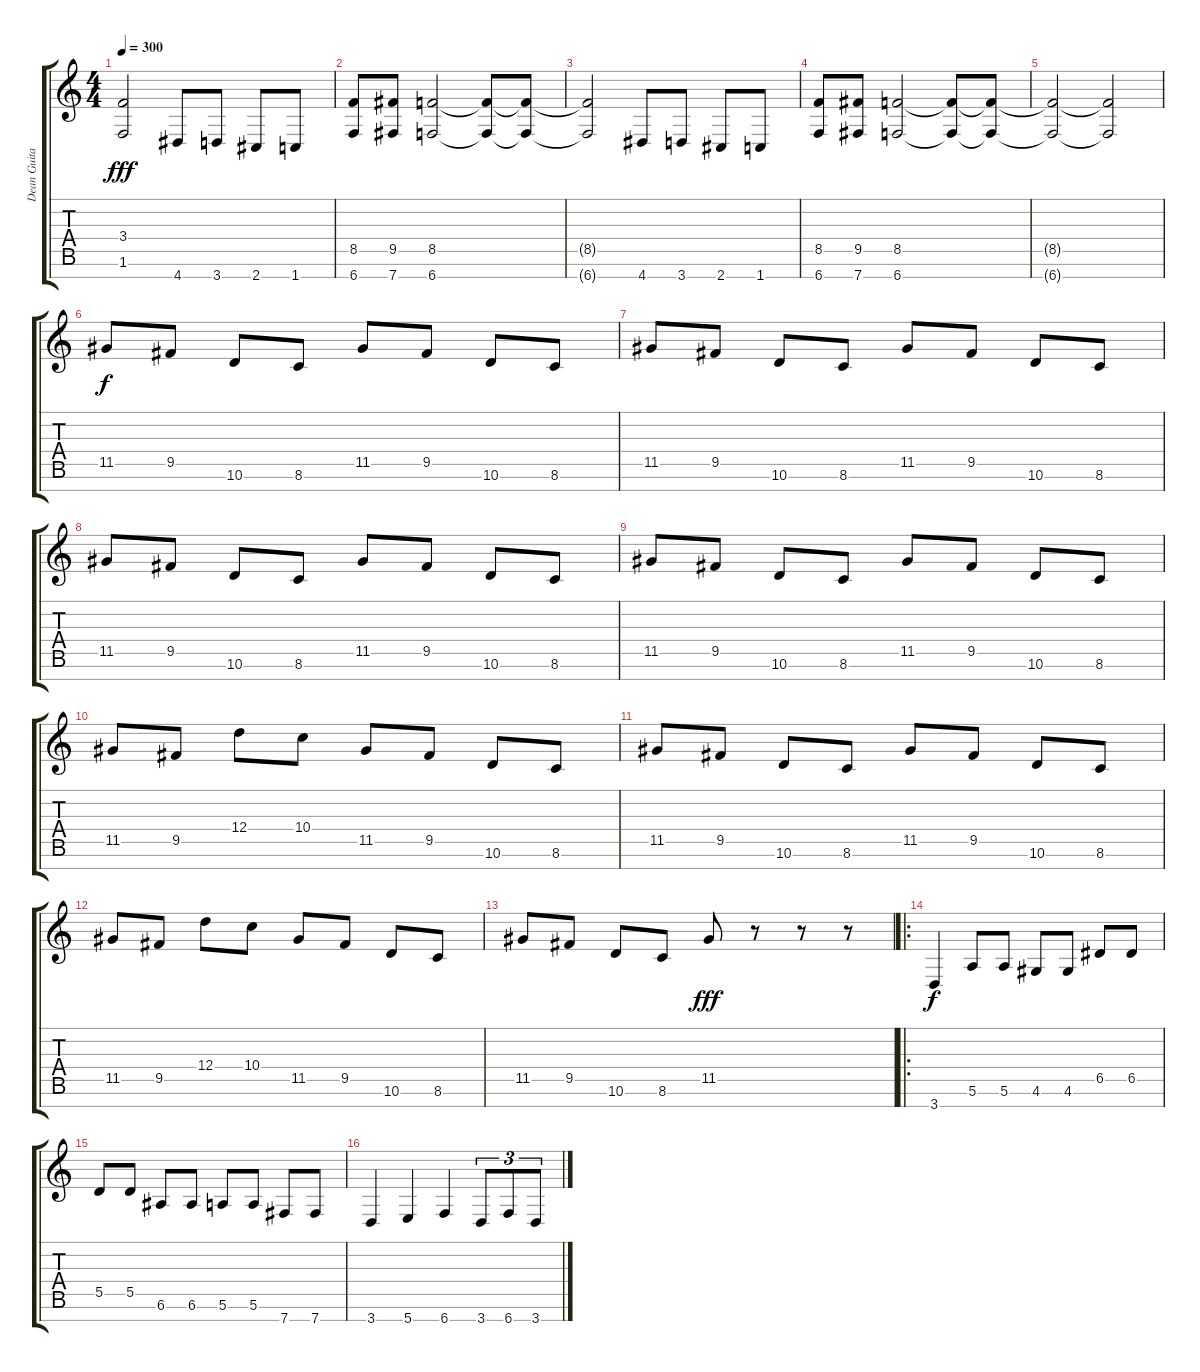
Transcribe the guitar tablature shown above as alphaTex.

\track ("Dean Guitar (8 string)" "Dean Guita") {instrument distortionguitar}
\staff {score tabs}
\tuning (E4 B3 G3 D3 A2 E2 B1) {hide}
\ts (4 4)
\tempo 300
\clef g2
\ks c
(3.4 1.6).2{dy fff} 4.7.8 3.7.8 2.7.8 1.7.8 |
(8.5 6.7).8 (9.5 7.7).8 (8.5 6.7).2 (8.5{t} 6.7{t}).8 (8.5{t} 6.7{t}).8 |
(8.5{t} 6.7{t}).2 4.7.8 3.7.8 2.7.8 1.7.8 |
(8.5 6.7).8 (9.5 7.7).8 (8.5 6.7).2 (8.5{t} 6.7{t}).8 (8.5{t} 6.7{t}).8 |
(8.5{t} 6.7{t}).2 (8.5{t} 6.7{t}).2 |
11.5.8{dy f} 9.5.8 10.6.8 8.6.8 11.5.8 9.5.8 10.6.8 8.6.8 |
11.5.8 9.5.8 10.6.8 8.6.8 11.5.8 9.5.8 10.6.8 8.6.8 |
11.5.8 9.5.8 10.6.8 8.6.8 11.5.8 9.5.8 10.6.8 8.6.8 |
11.5.8 9.5.8 10.6.8 8.6.8 11.5.8 9.5.8 10.6.8 8.6.8 |
11.5.8 9.5.8 12.4.8 10.4.8 11.5.8 9.5.8 10.6.8 8.6.8 |
11.5.8 9.5.8 10.6.8 8.6.8 11.5.8 9.5.8 10.6.8 8.6.8 |
11.5.8 9.5.8 12.4.8 10.4.8 11.5.8 9.5.8 10.6.8 8.6.8 |
11.5.8 9.5.8 10.6.8 8.6.8 11.5.8{dy fff} r.8 r.8 r.8 |
\ro
3.7.4{dy f} 5.6.8 5.6.8 4.6.8 4.6.8 6.5.8 6.5.8 |
5.5.8 5.5.8 6.6.8 6.6.8 5.6.8 5.6.8 7.7.8 7.7.8 |
3.7.4 5.7.4 6.7.4 3.7.8{tu (3 2)} 6.7.8{tu (3 2)} 3.7.8{tu (3 2)}
